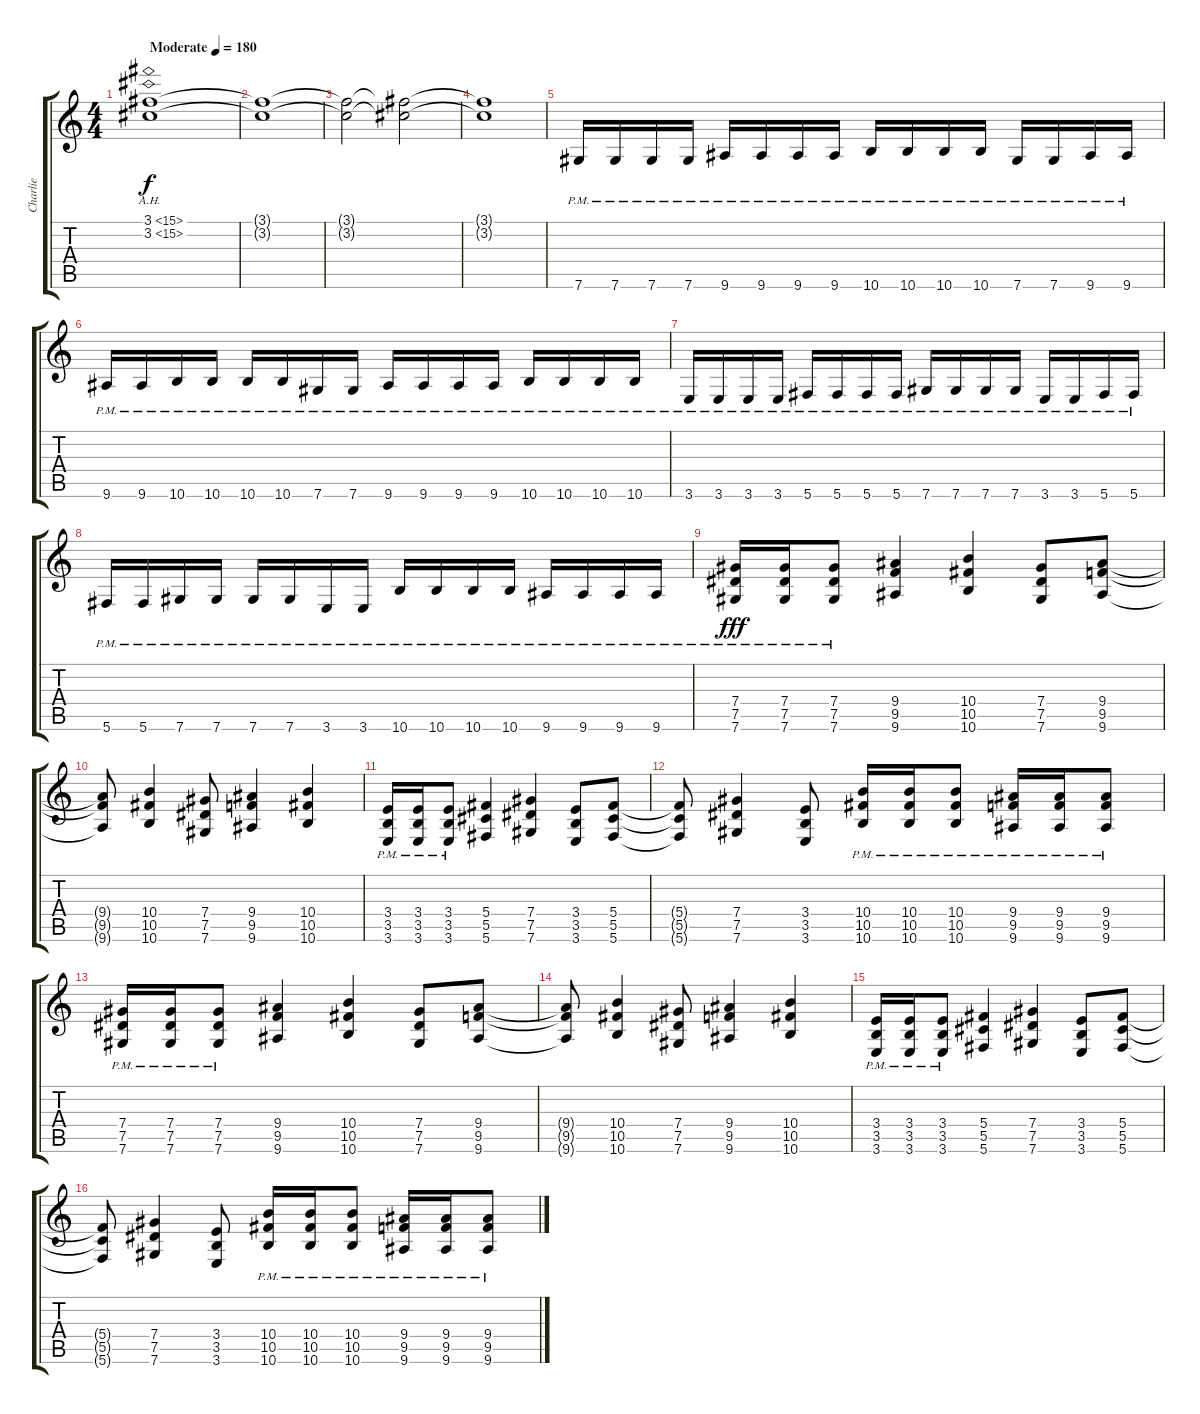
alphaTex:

\track ("Charlie" "Charlie") {instrument distortionguitar}
\staff {score tabs}
\tuning (Eb4 Bb3 Gb3 Db3 Ab2 Db2) {hide}
\ts (4 4)
\tempo (180 "Moderate")
\clef g2
\ks c
(3.1{ah 12} 3.2{ah 12}).1{dy f volume 16 instrument distortionguitar} |
(3.1{t} 3.2{t}).1 |
(3.1{t} 3.2{t}).2 (3.1{t} 3.2{t}).2 |
(3.1{t} 3.2{t}).1 |
7.6{pm}.16 7.6{pm}.16 7.6{pm}.16 7.6{pm}.16 9.6{pm}.16 9.6{pm}.16 9.6{pm}.16 9.6{pm}.16 10.6{pm}.16 10.6{pm}.16 10.6{pm}.16 10.6{pm}.16 7.6{pm}.16 7.6{pm}.16 9.6{pm}.16 9.6{pm}.16 |
9.6{pm}.16 9.6{pm}.16 10.6{pm}.16 10.6{pm}.16 10.6{pm}.16 10.6{pm}.16 7.6{pm}.16 7.6{pm}.16 9.6{pm}.16 9.6{pm}.16 9.6{pm}.16 9.6{pm}.16 10.6{pm}.16 10.6{pm}.16 10.6{pm}.16 10.6{pm}.16 |
3.6{pm}.16 3.6{pm}.16 3.6{pm}.16 3.6{pm}.16 5.6{pm}.16 5.6{pm}.16 5.6{pm}.16 5.6{pm}.16 7.6{pm}.16 7.6{pm}.16 7.6{pm}.16 7.6{pm}.16 3.6{pm}.16 3.6{pm}.16 5.6{pm}.16 5.6{pm}.16 |
5.6{pm}.16 5.6{pm}.16 7.6{pm}.16 7.6{pm}.16 7.6{pm}.16 7.6{pm}.16 3.6{pm}.16 3.6{pm}.16 10.6{pm}.16 10.6{pm}.16 10.6{pm}.16 10.6{pm}.16 9.6{pm}.16 9.6{pm}.16 9.6{pm}.16 9.6{pm}.16 |
(7.4{pm} 7.5{pm} 7.6{pm}).16{dy fff} (7.4{pm} 7.5{pm} 7.6{pm}).16 (7.4{pm} 7.5{pm} 7.6{pm}).8 (9.4 9.5 9.6).4 (10.4 10.5 10.6).4 (7.4 7.5 7.6).8 (9.4 9.5 9.6).8 |
(9.4{t} 9.5{t} 9.6{t}).8 (10.4 10.5 10.6).4 (7.4 7.5 7.6).8 (9.4 9.5 9.6).4 (10.4 10.5 10.6).4 |
(3.4{pm} 3.5{pm} 3.6{pm}).16 (3.4{pm} 3.5{pm} 3.6{pm}).16 (3.4{pm} 3.5{pm} 3.6{pm}).8 (5.4 5.5 5.6).4 (7.4 7.5 7.6).4 (3.4 3.5 3.6).8 (5.4 5.5 5.6).8 |
(5.4{t} 5.5{t} 5.6{t}).8 (7.4 7.5 7.6).4 (3.4 3.5 3.6).8 (10.4{pm} 10.5{pm} 10.6{pm}).16 (10.4{pm} 10.5{pm} 10.6{pm}).16 (10.4{pm} 10.5{pm} 10.6{pm}).8 (9.4{pm} 9.5{pm} 9.6{pm}).16 (9.4{pm} 9.5{pm} 9.6{pm}).16 (9.4{pm} 9.5{pm} 9.6{pm}).8 |
(7.4{pm} 7.5{pm} 7.6{pm}).16 (7.4{pm} 7.5{pm} 7.6{pm}).16 (7.4{pm} 7.5{pm} 7.6{pm}).8 (9.4 9.5 9.6).4 (10.4 10.5 10.6).4 (7.4 7.5 7.6).8 (9.4 9.5 9.6).8 |
(9.4{t} 9.5{t} 9.6{t}).8 (10.4 10.5 10.6).4 (7.4 7.5 7.6).8 (9.4 9.5 9.6).4 (10.4 10.5 10.6).4 |
(3.4{pm} 3.5{pm} 3.6{pm}).16 (3.4{pm} 3.5{pm} 3.6{pm}).16 (3.4{pm} 3.5{pm} 3.6{pm}).8 (5.4 5.5 5.6).4 (7.4 7.5 7.6).4 (3.4 3.5 3.6).8 (5.4 5.5 5.6).8 |
(5.4{t} 5.5{t} 5.6{t}).8 (7.4 7.5 7.6).4 (3.4 3.5 3.6).8 (10.4{pm} 10.5{pm} 10.6{pm}).16 (10.4{pm} 10.5{pm} 10.6{pm}).16 (10.4{pm} 10.5{pm} 10.6{pm}).8 (9.4{pm} 9.5{pm} 9.6{pm}).16 (9.4{pm} 9.5{pm} 9.6{pm}).16 (9.4{pm} 9.5{pm} 9.6{pm}).8
